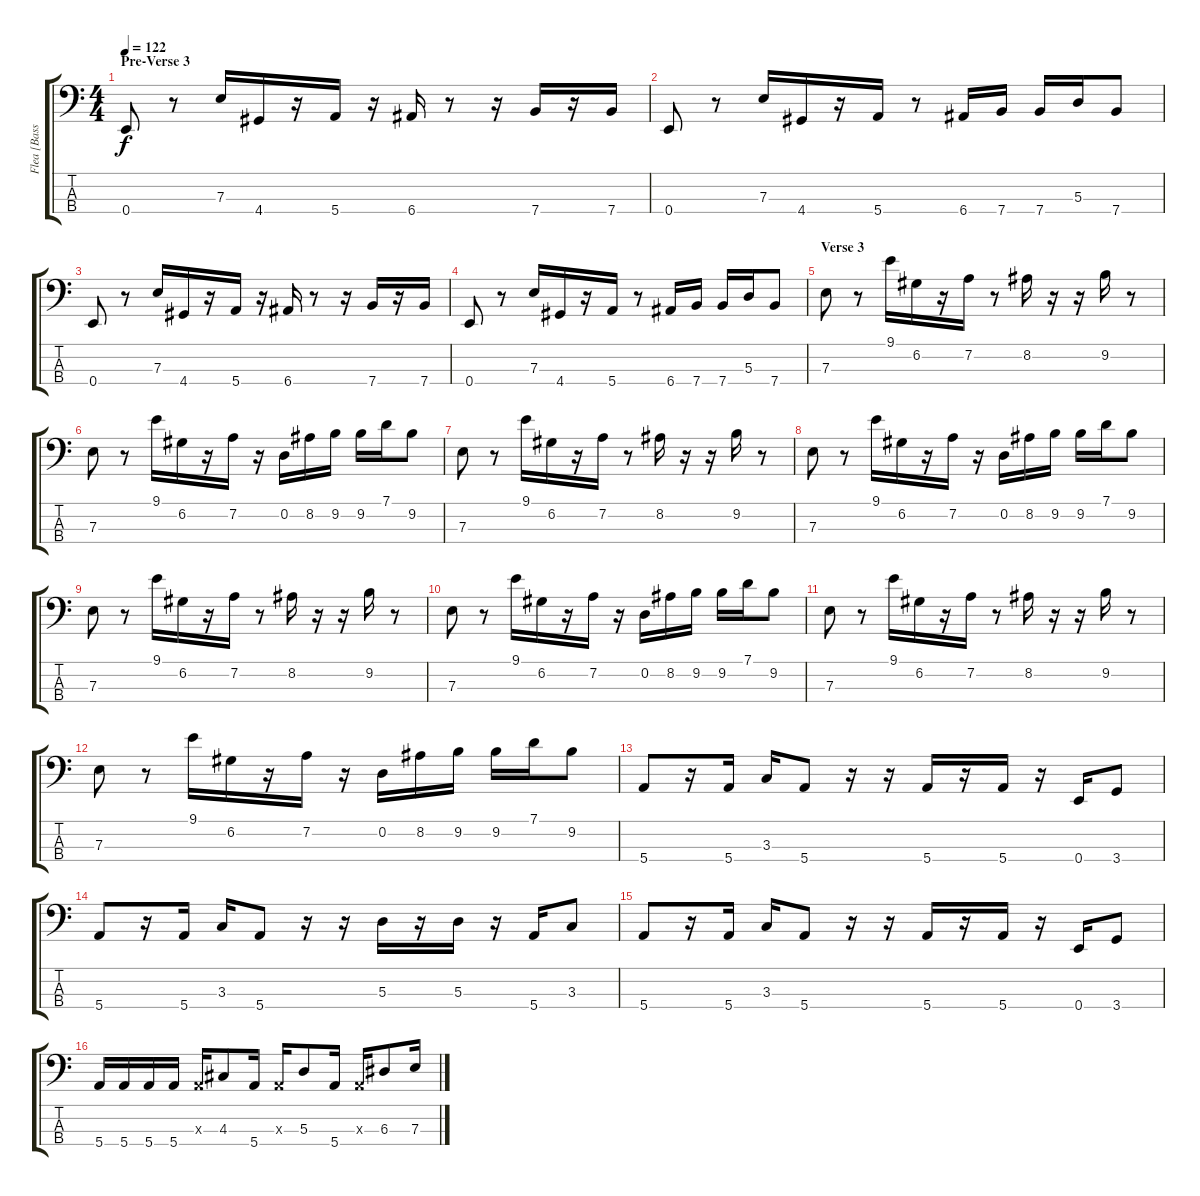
\track ("Flea [Bass]" "Flea [Bass") {instrument electricbassfinger}
\staff {score tabs}
\tuning (G2 D2 A1 E1) {hide}
\ts (4 4)
\section ("" "Pre-Verse 3")
\tempo 122
\clef f4
\ks c
0.4.8{dy f} r.8 7.3.16 4.4.16 r.16 5.4.16 r.16 6.4.16 r.8 r.16 7.4.16 r.16 7.4.16 |
0.4.8 r.8 7.3.16 4.4.16 r.16 5.4.16 r.8 6.4.16 7.4.16 7.4.16 5.3.16 7.4.8 |
0.4.8 r.8 7.3.16 4.4.16 r.16 5.4.16 r.16 6.4.16 r.8 r.16 7.4.16 r.16 7.4.16 |
0.4.8 r.8 7.3.16 4.4.16 r.16 5.4.16 r.8 6.4.16 7.4.16 7.4.16 5.3.16 7.4.8 |
\section ("" "Verse 3")
7.3.8 r.8 9.1.16 6.2.16 r.16 7.2.16 r.8 8.2.16 r.16 r.16 9.2.16 r.8 |
7.3.8 r.8 9.1.16 6.2.16 r.16 7.2.16 r.16 0.2.16 8.2.16 9.2.16 9.2.16 7.1.16 9.2.8 |
7.3.8 r.8 9.1.16 6.2.16 r.16 7.2.16 r.8 8.2.16 r.16 r.16 9.2.16 r.8 |
7.3.8 r.8 9.1.16 6.2.16 r.16 7.2.16 r.16 0.2.16 8.2.16 9.2.16 9.2.16 7.1.16 9.2.8 |
7.3.8 r.8 9.1.16 6.2.16 r.16 7.2.16 r.8 8.2.16 r.16 r.16 9.2.16 r.8 |
7.3.8 r.8 9.1.16 6.2.16 r.16 7.2.16 r.16 0.2.16 8.2.16 9.2.16 9.2.16 7.1.16 9.2.8 |
7.3.8 r.8 9.1.16 6.2.16 r.16 7.2.16 r.8 8.2.16 r.16 r.16 9.2.16 r.8 |
7.3.8 r.8 9.1.16 6.2.16 r.16 7.2.16 r.16 0.2.16 8.2.16 9.2.16 9.2.16 7.1.16 9.2.8 |
5.4.8 r.16 5.4.16 3.3.16 5.4.8 r.16 r.16 5.4.16 r.16 5.4.16 r.16 0.4.16 3.4.8 |
5.4.8 r.16 5.4.16 3.3.16 5.4.8 r.16 r.16 5.3.16 r.16 5.3.16 r.16 5.4.16 3.3.8 |
5.4.8 r.16 5.4.16 3.3.16 5.4.8 r.16 r.16 5.4.16 r.16 5.4.16 r.16 0.4.16 3.4.8 |
5.4.16 5.4.16 5.4.16 5.4.16 0.3{x}.16 4.3.8 5.4.16 0.3{x}.16 5.3.8 5.4.16 0.3{x}.16 6.3.8 7.3.16
